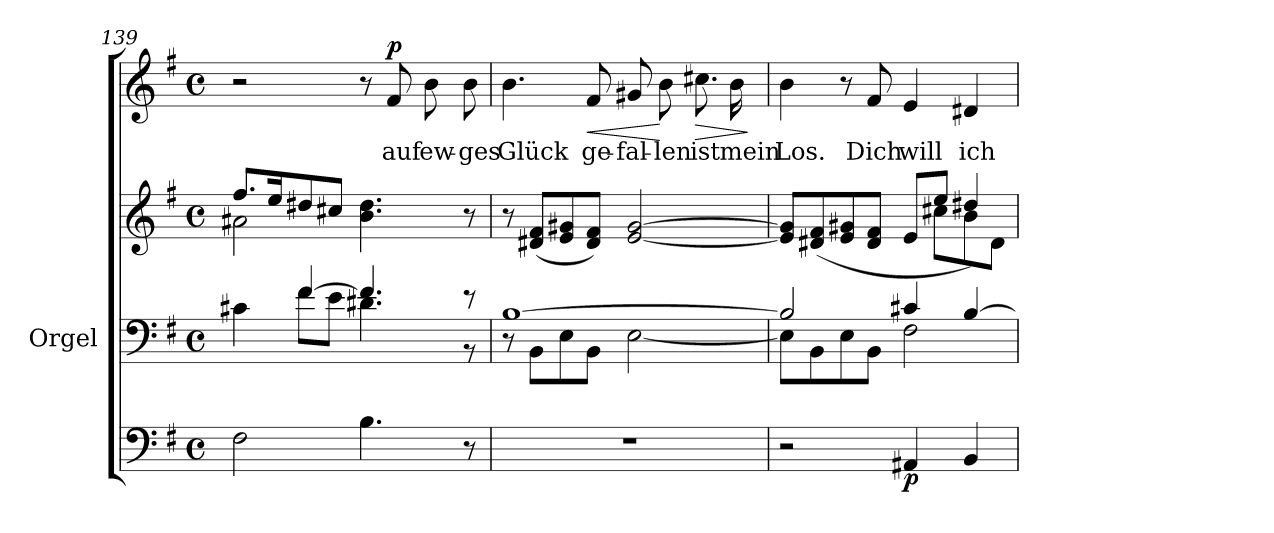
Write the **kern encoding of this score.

**kern	**dynam	**kern	**kern	**kern	**text	**dynam
*part3	*part3	*part2	*part2	*part1	*part1	*part1
*staff4	*staff4	*staff3	*staff2	*staff1	*staff1	*staff1
*	*	*I"Orgel	*	*	*	*
*	*	*I'Org.	*	*	*	*
!!LO:LB:g=z
*clefF4	*	*clefF4	*clefG2	*clefG2	*	*
*k[f#]	*	*k[f#]	*k[f#]	*k[f#]	*	*
*G:	*	*G:	*G:	*G:	*	*
*M4/4	*	*M4/4	*M4/4	*M4/4	*	*
*met(c)	*	*met(c)	*met(c)	*met(c)	*	*
=139	=139	=139	=139	=139	=139	=139
*	*	*^	*^	*	*	*
2F#\	.	4c#X\	4ryy	8.ff#/L	2a#X\	2r	.	.
.	.	.	.	16ee/k	.	.	.	.
.	.	[>4f#/	8f#\L	8dd#X/	.	.	.	.
.	.	.	8e\J	8cc#X/J	.	.	.	.
4.B\	.	4.f#/]	4.d#X\	4.b\ 4.dd#\	2ryy	8r	.	.
!	!	!	!	!	!	!	!LO:LY:b	!LO:DY:a
.	.	.	.	.	.	8f#/	auf	p
!	!	!	!	!	!	!	!LO:LY:b	!
.	.	.	.	.	.	8b\	ew-	.
!	!	!	!	!	!	!	!LO:LY:b	!
8r	.	8r	8r	8r	.	8b\	-ges	.
*	*	*	*	*v	*v	*	*	*
=140	=140	=140	=140	=140	=140	=140	=140
!	!	!	!	!	!	!LO:LY:b	!
1r	.	[>1B	8rC	8r	4.b\	Glück	.
.	.	.	8BB\L	(<8d#X/ 8f#/L	.	.	.
.	.	.	8E\	8e/ 8g#X/	.	.	.
!	!	!	!	!	!	!LO:LY:b	!LO:HP:b
.	.	.	8BB\J	8d#/ 8f#/J)	8f#/	ge-	<
!	!	!	!	!	!	!LO:LY:b	!
.	.	.	[<2E\	[2e/ [2g#/	8g#X/	-fal-	.
!	!	!	!	!	!	!LO:LY:b	!
.	.	.	.	.	8b\	-len	[
!	!	!	!	!	!	!LO:LY:b	!LO:HP:b
.	.	.	.	.	8.cc#X\	ist	>
!	!	!	!	!	!	!LO:LY:b	!
.	.	.	.	.	16b\	mein	.
*	*	*v	*v	*	*	*	*
.	.	.	.	.	.	]
=141	=141	=141	=141	=141	=141	=141
*	*	*^	*^	*	*	*
!	!	!	!	!	!	!	!LO:LY:b	!
2r	.	2B/]	8E\L]	8e/] 8g#/]L	2ryy	4b\	Los.	.
.	.	.	8BB\	(>8d#X/ 8f#/	.	.	.	.
.	.	.	8E\	8e/ 8g#X/	.	8r	.	.
!	!	!	!	!	!	!	!LO:LY:b	!
.	.	.	8BB\J	8d#/ 8f#/J	.	8f#/	Dich	.
!	!LO:DY:b	!	!	!	!	!	!LO:LY:b	!
4AA#X/	p	4c#X/	2F#\	8e/L	8ryy	4e/	will	.
.	.	.	.	8ee/J	8cc#X\L	.	.	.
!	!	!	!	!	!	!	!LO:LY:b	!
4BB/	.	[>4B/	.	4dd#X/)	8b\	4d#X/	ich	.
.	.	.	.	.	8d#\J	.	.	.
*	*	*v	*v	*	*	*	*	*
*	*	*	*v	*v	*	*	*
=	=	=	=	=	=	=
*-	*-	*-	*-	*-	*-	*-
